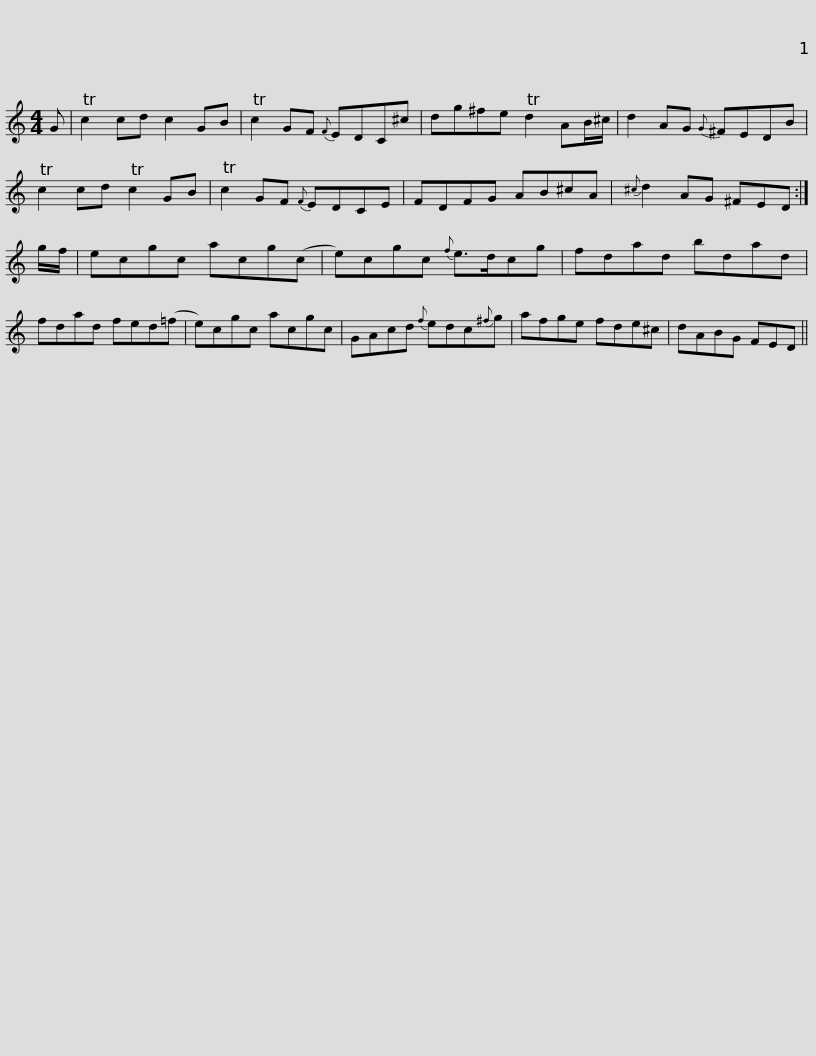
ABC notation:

X:1
L:1/8
M:4/4
I:linebreak $
K:C
V:1 treble
V:1
 G | Tc2 cd c2 GB | Tc2 GF{F} EDC^c | dg^fe Td2 AB/^c/ | d2 AG{G} ^FEDB | %5
 Tc2 cd Tc2 GB |$ Tc2 GF{F} EDCE | FDFG AB^cA |{^c} d2 AG ^FED :| g/f/ | %10
 ecgc acg(c | e)cgc{f} e>dcg |$ fdad bdad | fdad fed(=f | e)cgc acgc | %15
 GAcd{f} edc{^f}g | afge fde^c |$ dABG FED || %18
